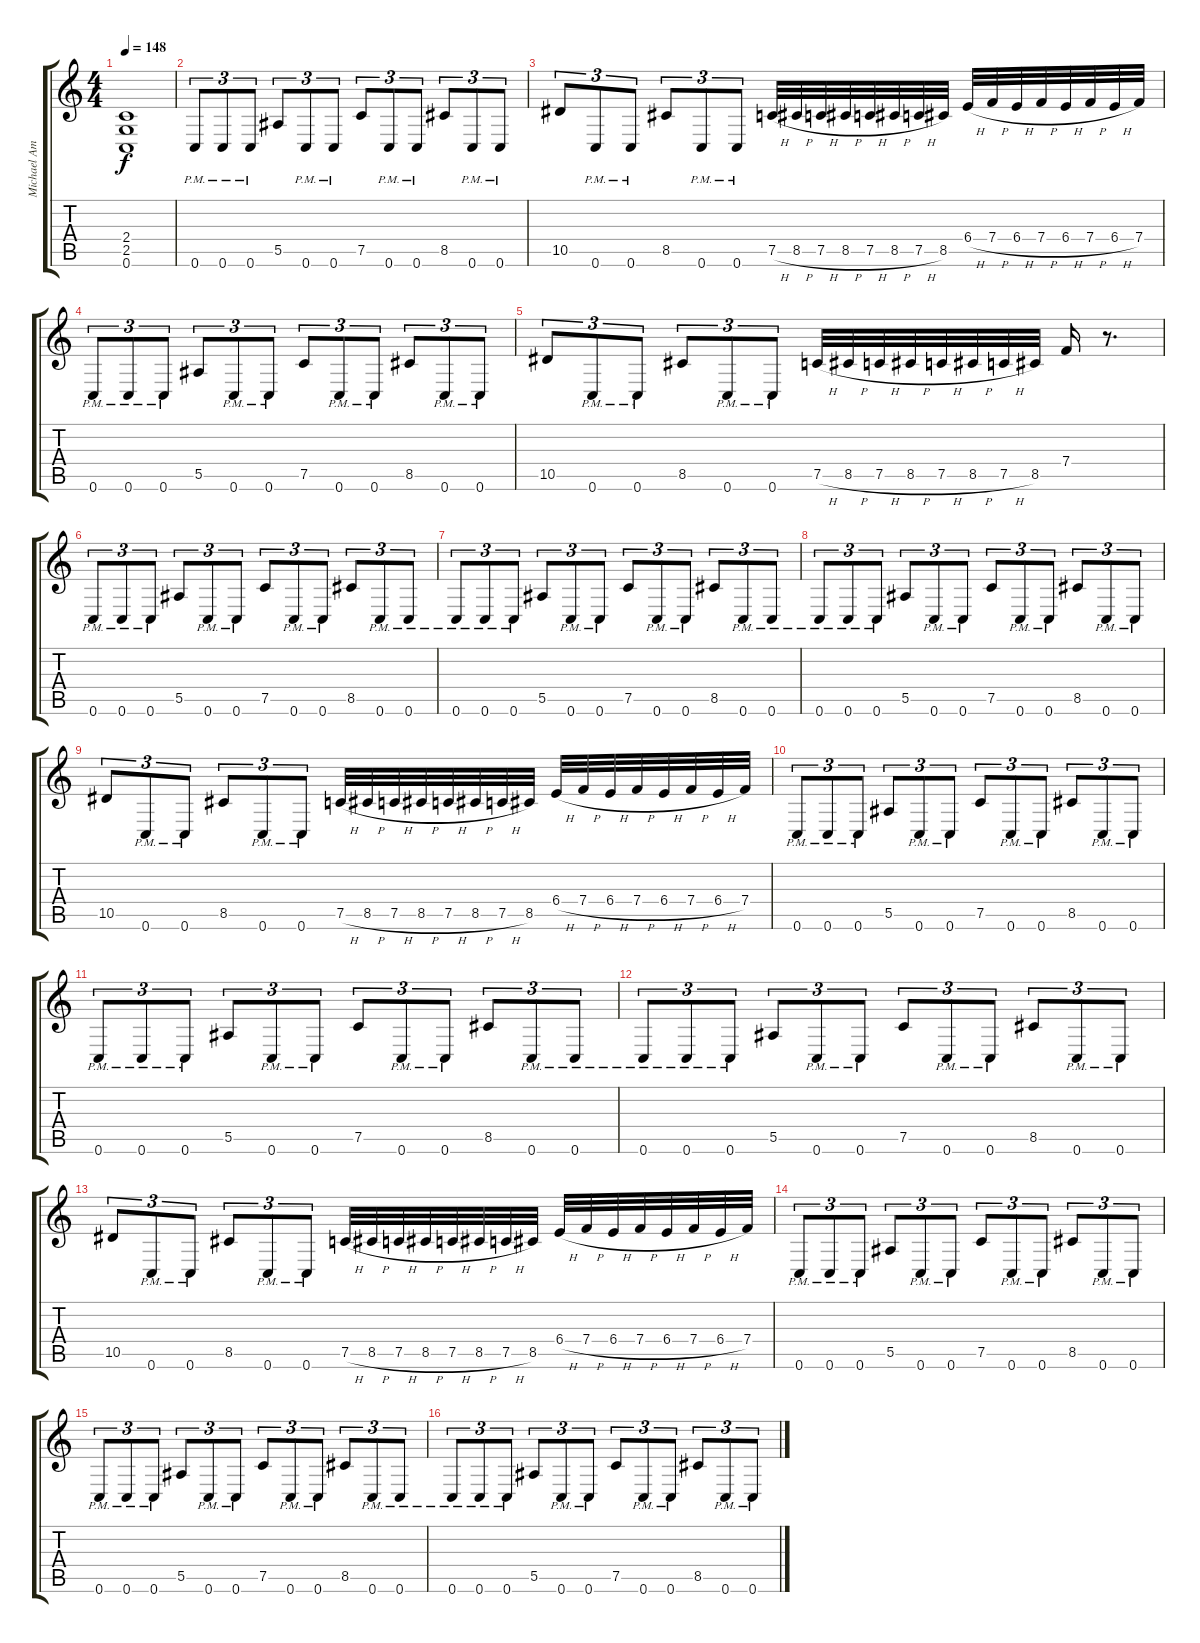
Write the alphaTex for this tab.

\track ("Michael Amott (Lead Guitar)" "Michael Am") {instrument distortionguitar}
\staff {score tabs}
\tuning (C4 G3 Eb3 Bb2 F2 C2) {hide}
\ts (4 4)
\tempo 148
\clef g2
\ks c
(2.4{t} 2.5{t} 0.6{t}).1{dy f} |
0.6{pm}.8{tu (3 2)} 0.6{pm}.8{tu (3 2)} 0.6{pm}.8{tu (3 2)} 5.5.8{tu (3 2)} 0.6{pm}.8{tu (3 2)} 0.6{pm}.8{tu (3 2)} 7.5.8{tu (3 2)} 0.6{pm}.8{tu (3 2)} 0.6{pm}.8{tu (3 2)} 8.5.8{tu (3 2)} 0.6{pm}.8{tu (3 2)} 0.6{pm}.8{tu (3 2)} |
10.5.8{tu (3 2)} 0.6{pm}.8{tu (3 2)} 0.6{pm}.8{tu (3 2)} 8.5.8{tu (3 2)} 0.6{pm}.8{tu (3 2)} 0.6{pm}.8{tu (3 2)} 7.5{h}.32 8.5{h}.32 7.5{h}.32 8.5{h}.32 7.5{h}.32 8.5{h}.32 7.5{h}.32 8.5.32 6.4{h}.32 7.4{h}.32 6.4{h}.32 7.4{h}.32 6.4{h}.32 7.4{h}.32 6.4{h}.32 7.4.32 |
0.6{pm}.8{tu (3 2)} 0.6{pm}.8{tu (3 2)} 0.6{pm}.8{tu (3 2)} 5.5.8{tu (3 2)} 0.6{pm}.8{tu (3 2)} 0.6{pm}.8{tu (3 2)} 7.5.8{tu (3 2)} 0.6{pm}.8{tu (3 2)} 0.6{pm}.8{tu (3 2)} 8.5.8{tu (3 2)} 0.6{pm}.8{tu (3 2)} 0.6{pm}.8{tu (3 2)} |
10.5.8{tu (3 2)} 0.6{pm}.8{tu (3 2)} 0.6{pm}.8{tu (3 2)} 8.5.8{tu (3 2)} 0.6{pm}.8{tu (3 2)} 0.6{pm}.8{tu (3 2)} 7.5{h}.32 8.5{h}.32 7.5{h}.32 8.5{h}.32 7.5{h}.32 8.5{h}.32 7.5{h}.32 8.5.32 7.4.16 r.8{d} |
0.6{pm}.8{tu (3 2)} 0.6{pm}.8{tu (3 2)} 0.6{pm}.8{tu (3 2)} 5.5.8{tu (3 2)} 0.6{pm}.8{tu (3 2)} 0.6{pm}.8{tu (3 2)} 7.5.8{tu (3 2)} 0.6{pm}.8{tu (3 2)} 0.6{pm}.8{tu (3 2)} 8.5.8{tu (3 2)} 0.6{pm}.8{tu (3 2)} 0.6{pm}.8{tu (3 2)} |
0.6{pm}.8{tu (3 2)} 0.6{pm}.8{tu (3 2)} 0.6{pm}.8{tu (3 2)} 5.5.8{tu (3 2)} 0.6{pm}.8{tu (3 2)} 0.6{pm}.8{tu (3 2)} 7.5.8{tu (3 2)} 0.6{pm}.8{tu (3 2)} 0.6{pm}.8{tu (3 2)} 8.5.8{tu (3 2)} 0.6{pm}.8{tu (3 2)} 0.6{pm}.8{tu (3 2)} |
0.6{pm}.8{tu (3 2)} 0.6{pm}.8{tu (3 2)} 0.6{pm}.8{tu (3 2)} 5.5.8{tu (3 2)} 0.6{pm}.8{tu (3 2)} 0.6{pm}.8{tu (3 2)} 7.5.8{tu (3 2)} 0.6{pm}.8{tu (3 2)} 0.6{pm}.8{tu (3 2)} 8.5.8{tu (3 2)} 0.6{pm}.8{tu (3 2)} 0.6{pm}.8{tu (3 2)} |
10.5.8{tu (3 2)} 0.6{pm}.8{tu (3 2)} 0.6{pm}.8{tu (3 2)} 8.5.8{tu (3 2)} 0.6{pm}.8{tu (3 2)} 0.6{pm}.8{tu (3 2)} 7.5{h}.32 8.5{h}.32 7.5{h}.32 8.5{h}.32 7.5{h}.32 8.5{h}.32 7.5{h}.32 8.5.32 6.4{h}.32 7.4{h}.32 6.4{h}.32 7.4{h}.32 6.4{h}.32 7.4{h}.32 6.4{h}.32 7.4.32 |
0.6{pm}.8{tu (3 2)} 0.6{pm}.8{tu (3 2)} 0.6{pm}.8{tu (3 2)} 5.5.8{tu (3 2)} 0.6{pm}.8{tu (3 2)} 0.6{pm}.8{tu (3 2)} 7.5.8{tu (3 2)} 0.6{pm}.8{tu (3 2)} 0.6{pm}.8{tu (3 2)} 8.5.8{tu (3 2)} 0.6{pm}.8{tu (3 2)} 0.6{pm}.8{tu (3 2)} |
0.6{pm}.8{tu (3 2)} 0.6{pm}.8{tu (3 2)} 0.6{pm}.8{tu (3 2)} 5.5.8{tu (3 2)} 0.6{pm}.8{tu (3 2)} 0.6{pm}.8{tu (3 2)} 7.5.8{tu (3 2)} 0.6{pm}.8{tu (3 2)} 0.6{pm}.8{tu (3 2)} 8.5.8{tu (3 2)} 0.6{pm}.8{tu (3 2)} 0.6{pm}.8{tu (3 2)} |
0.6{pm}.8{tu (3 2)} 0.6{pm}.8{tu (3 2)} 0.6{pm}.8{tu (3 2)} 5.5.8{tu (3 2)} 0.6{pm}.8{tu (3 2)} 0.6{pm}.8{tu (3 2)} 7.5.8{tu (3 2)} 0.6{pm}.8{tu (3 2)} 0.6{pm}.8{tu (3 2)} 8.5.8{tu (3 2)} 0.6{pm}.8{tu (3 2)} 0.6{pm}.8{tu (3 2)} |
10.5.8{tu (3 2)} 0.6{pm}.8{tu (3 2)} 0.6{pm}.8{tu (3 2)} 8.5.8{tu (3 2)} 0.6{pm}.8{tu (3 2)} 0.6{pm}.8{tu (3 2)} 7.5{h}.32 8.5{h}.32 7.5{h}.32 8.5{h}.32 7.5{h}.32 8.5{h}.32 7.5{h}.32 8.5.32 6.4{h}.32 7.4{h}.32 6.4{h}.32 7.4{h}.32 6.4{h}.32 7.4{h}.32 6.4{h}.32 7.4.32 |
0.6{pm}.8{tu (3 2)} 0.6{pm}.8{tu (3 2)} 0.6{pm}.8{tu (3 2)} 5.5.8{tu (3 2)} 0.6{pm}.8{tu (3 2)} 0.6{pm}.8{tu (3 2)} 7.5.8{tu (3 2)} 0.6{pm}.8{tu (3 2)} 0.6{pm}.8{tu (3 2)} 8.5.8{tu (3 2)} 0.6{pm}.8{tu (3 2)} 0.6{pm}.8{tu (3 2)} |
0.6{pm}.8{tu (3 2)} 0.6{pm}.8{tu (3 2)} 0.6{pm}.8{tu (3 2)} 5.5.8{tu (3 2)} 0.6{pm}.8{tu (3 2)} 0.6{pm}.8{tu (3 2)} 7.5.8{tu (3 2)} 0.6{pm}.8{tu (3 2)} 0.6{pm}.8{tu (3 2)} 8.5.8{tu (3 2)} 0.6{pm}.8{tu (3 2)} 0.6{pm}.8{tu (3 2)} |
0.6{pm}.8{tu (3 2)} 0.6{pm}.8{tu (3 2)} 0.6{pm}.8{tu (3 2)} 5.5.8{tu (3 2)} 0.6{pm}.8{tu (3 2)} 0.6{pm}.8{tu (3 2)} 7.5.8{tu (3 2)} 0.6{pm}.8{tu (3 2)} 0.6{pm}.8{tu (3 2)} 8.5.8{tu (3 2)} 0.6{pm}.8{tu (3 2)} 0.6{pm}.8{tu (3 2)}
